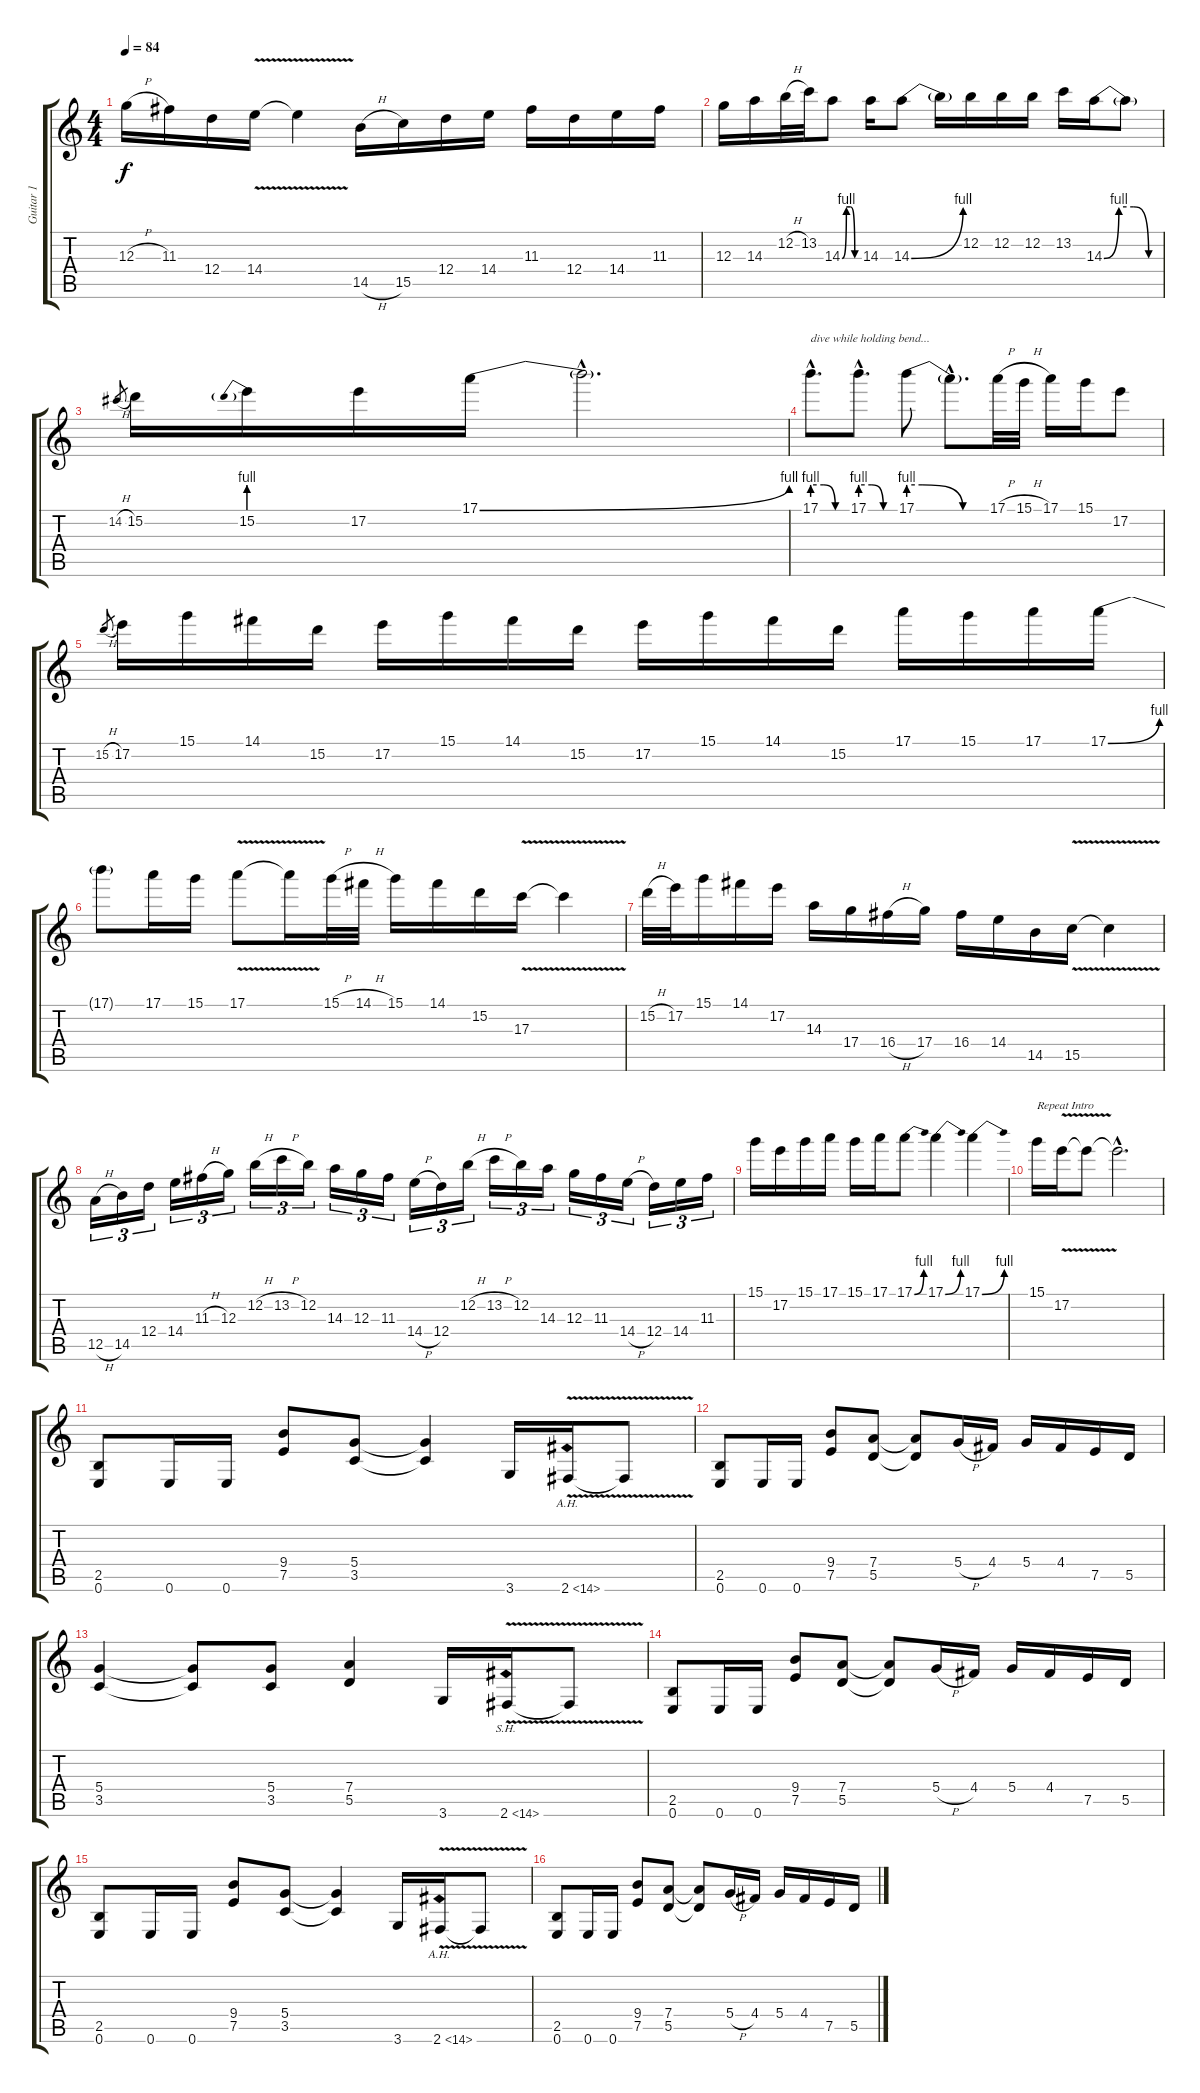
\track ("Guitar 1" "Guitar 1") {instrument distortionguitar}
\staff {score tabs}
\tuning (E4 B3 G3 D3 A2 E2) {hide}
\ts (4 4)
\tempo 84
\clef g2
\ks c
12.3{h}.16{dy f} 11.3.16 12.4.16 14.4{v}.16 14.4{t}.4 14.5{h}.16 15.5.16 12.4.16 14.4.16 11.3.16 12.4.16 14.4.16 11.3.16 |
12.3.16 14.3.16 12.2{h}.32 13.2.32 14.3{be (custom 0 0 15 4 30 4 45 0 60 0)}.8 14.3.16 14.3{be (bend 0 0 60 4)}.8 14.3{t}.16 12.2.16 12.2.16 12.2.16 13.2.16 14.3{be (custom 0 0 15 4 30 4 45 0 60 0)}.16 14.3{t}.8 |
14.2{h}.8{gr} 15.2.16 15.2{be (prebend 0 4 60 4)}.16 17.2.16 17.1{be (bend 0 0 60 4)}.16 17.1{hac t}.2{d} |
17.1{be (custom 0 4 20 4 40 0 60 0) hac}.8{d txt "dive while holding bend..."} 17.1{be (custom 0 4 20 4 40 0 60 0) hac}.8{d} 17.1{be (custom 0 4 10 4 40 0 60 0)}.8 17.1{hac t}.8{d} 17.1{h}.32 15.1{h}.32 17.1.16 15.1.16 17.2.8 |
15.2{h}.8{gr} 17.2.16 15.1.16 14.1.16 15.2.16 17.2.16 15.1.16 14.1.16 15.2.16 17.2.16 15.1.16 14.1.16 15.2.16 17.1.16 15.1.16 17.1.16 17.1{be (bend 0 0 60 4)}.16 |
17.1{t}.8 17.1.16 15.1.16 17.1{v}.8 17.1{t}.16 15.1{h}.32 14.1{h}.32 15.1.16 14.1.16 15.2.16 17.3{v}.16 17.3{t}.4 |
15.2{h}.32 17.2.32 15.1.16 14.1.16 17.2.16 14.3.16 17.4.16 16.4{h}.16 17.4.16 16.4.16 14.4.16 14.5.16 15.5{v}.16 15.5{t}.4 |
12.5{h}.16{tu (3 2)} 14.5.16{tu (3 2)} 12.4.16{tu (3 2)} 14.4.16{tu (3 2)} 11.3{h}.16{tu (3 2)} 12.3.16{tu (3 2)} 12.2{h}.16{tu (3 2)} 13.2{h}.16{tu (3 2)} 12.2.16{tu (3 2)} 14.3.16{tu (3 2)} 12.3.16{tu (3 2)} 11.3.16{tu (3 2)} 14.4{h}.16{tu (3 2)} 12.4.16{tu (3 2)} 12.2{h}.16{tu (3 2)} 13.2{h}.16{tu (3 2)} 12.2.16{tu (3 2)} 14.3.16{tu (3 2)} 12.3.16{tu (3 2)} 11.3.16{tu (3 2)} 14.4{h}.16{tu (3 2)} 12.4.16{tu (3 2)} 14.4.16{tu (3 2)} 11.3.16{tu (3 2)} |
15.1.16 17.2.16 15.1.16 17.1.16 15.1.16 17.1.16 17.1{be (bend 0 0 60 4)}.8 17.1{be (bend 0 0 60 4)}.4 17.1{be (bend 0 0 60 4)}.4 |
15.1.16{txt "Repeat Intro"} 17.2{v}.16 17.2{t}.8 17.2{hac t}.2{d} |
(2.5 0.6).8 0.6.16 0.6.16 (9.4 7.5).8 (5.4 3.5).8 (5.4{t} 3.5{t}).4 3.6.16 2.6{ah 12 v}.16 2.6{t}.8 |
(2.5 0.6).8 0.6.16 0.6.16 (9.4 7.5).8 (7.4 5.5).8 (7.4{t} 5.5{t}).8 5.4{h}.16 4.4.16 5.4.16 4.4.16 7.5.16 5.5.16 |
(5.4 3.5).4 (5.4{t} 3.5{t}).8 (5.4 3.5).8 (7.4 5.5).4 3.6.16 2.6{sh 12 v}.16 2.6{t}.8 |
(2.5 0.6).8 0.6.16 0.6.16 (9.4 7.5).8 (7.4 5.5).8 (7.4{t} 5.5{t}).8 5.4{h}.16 4.4.16 5.4.16 4.4.16 7.5.16 5.5.16 |
(2.5 0.6).8 0.6.16 0.6.16 (9.4 7.5).8 (5.4 3.5).8 (5.4{t} 3.5{t}).4 3.6.16 2.6{ah 12 v}.16 2.6{t}.8 |
(2.5 0.6).8 0.6.16 0.6.16 (9.4 7.5).8 (7.4 5.5).8 (7.4{t} 5.5{t}).8 5.4{h}.16 4.4.16 5.4.16 4.4.16 7.5.16 5.5.16
